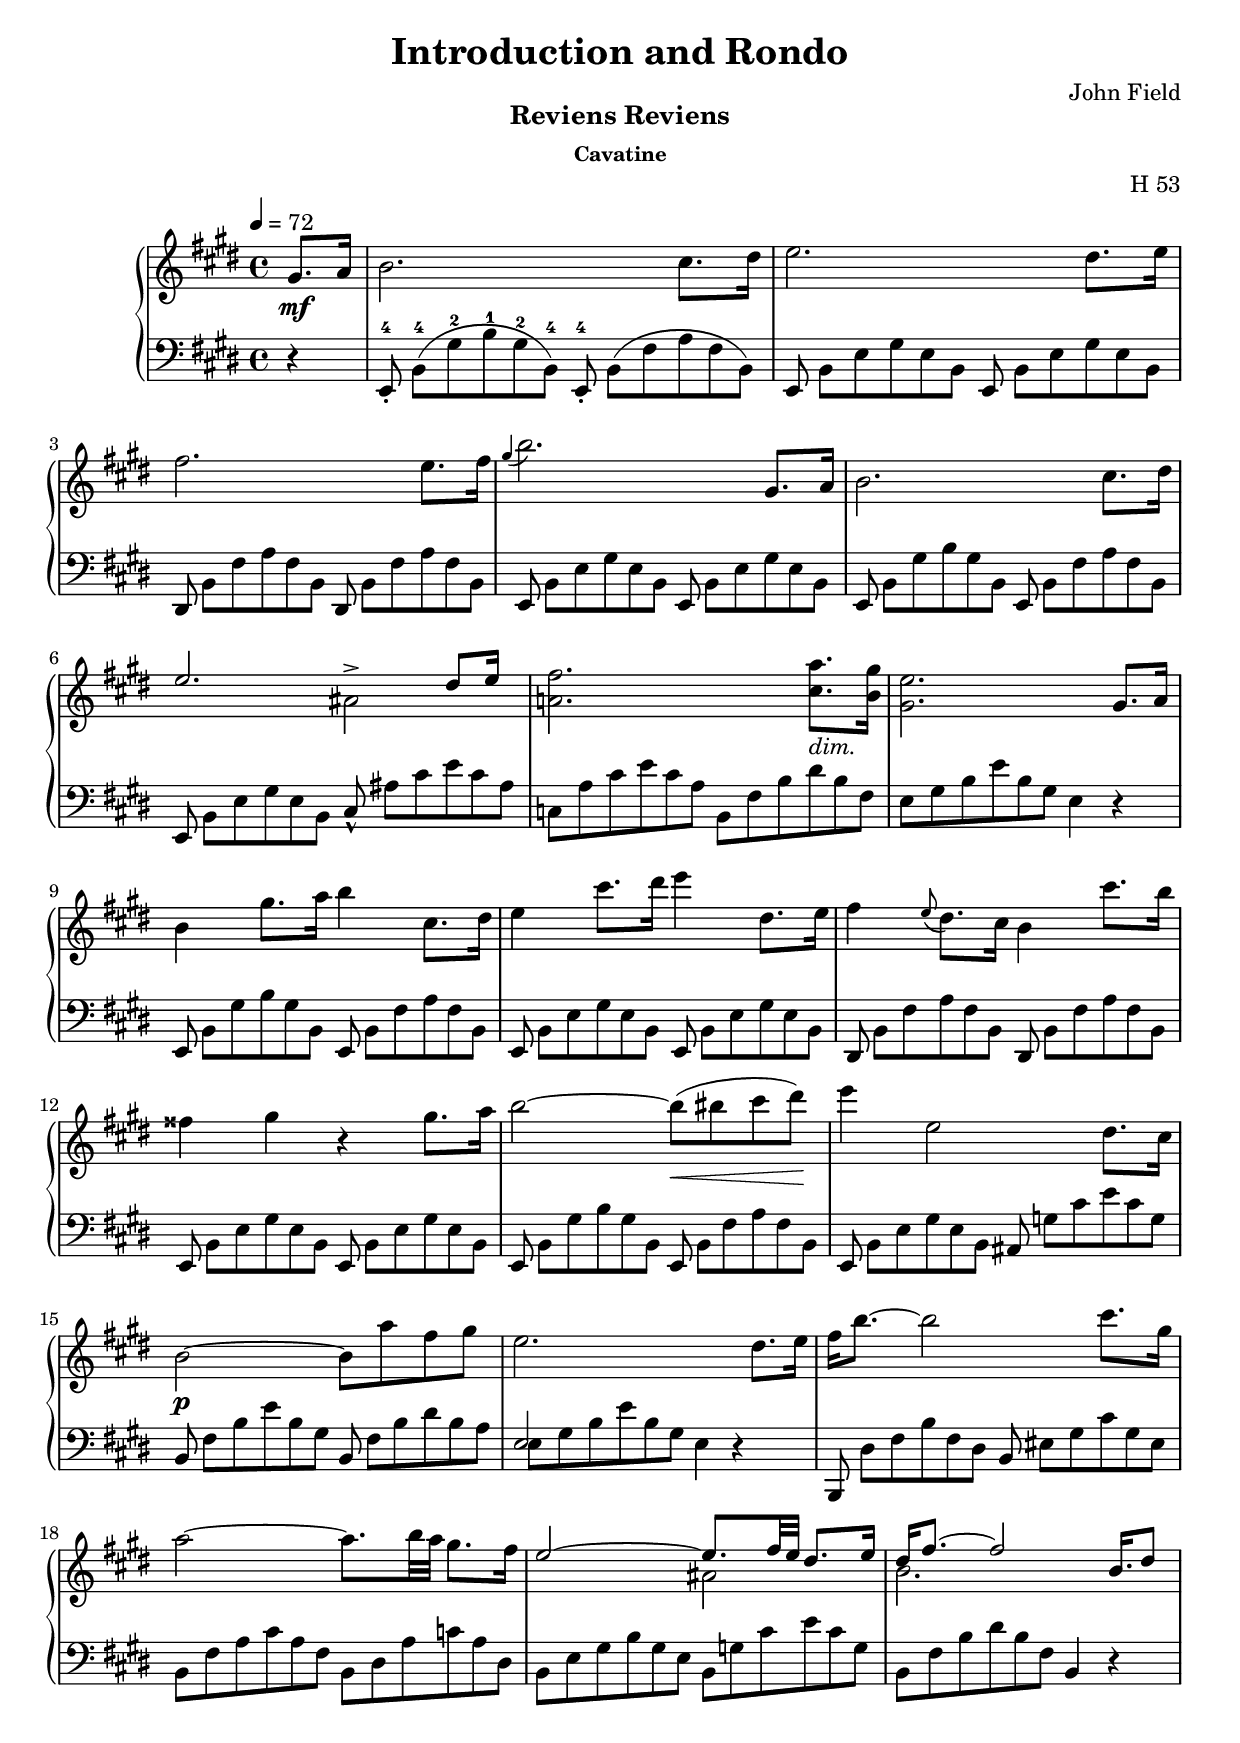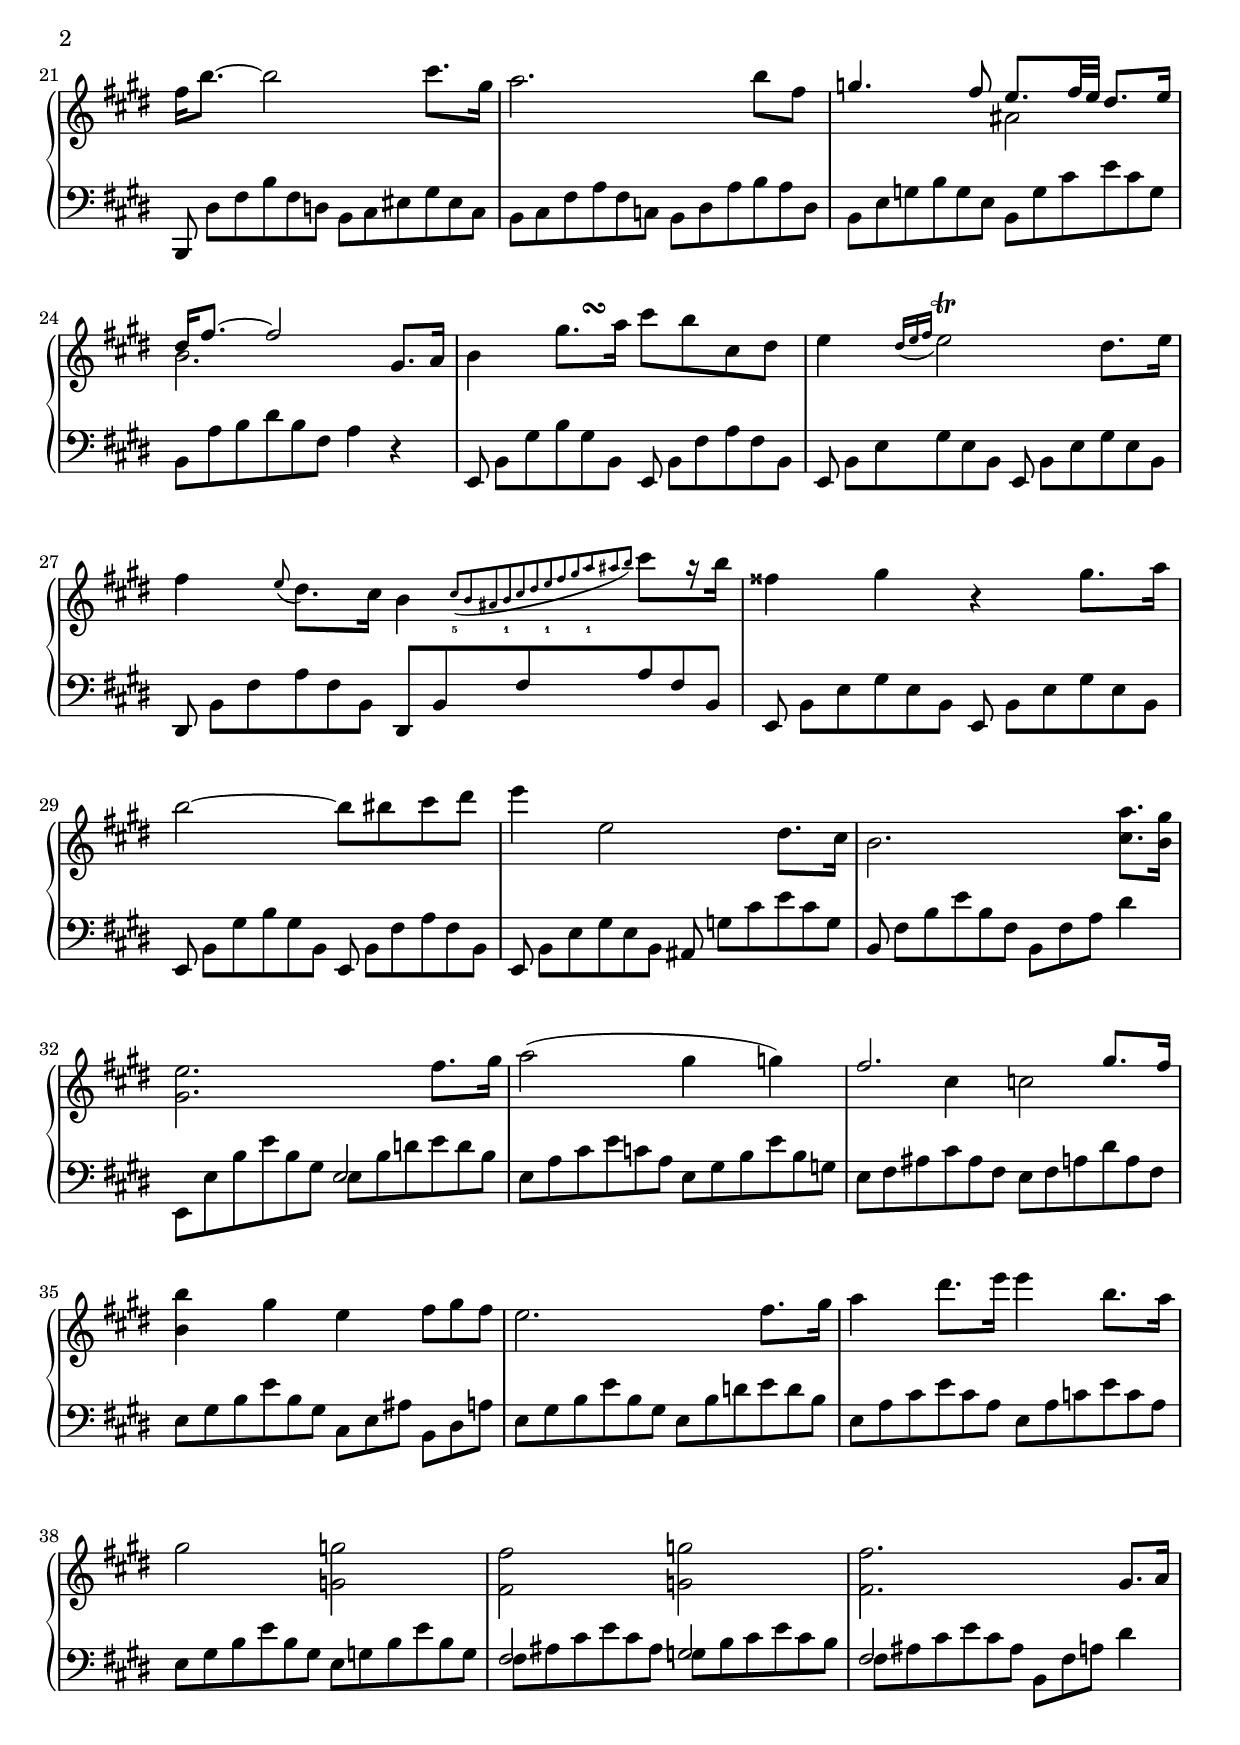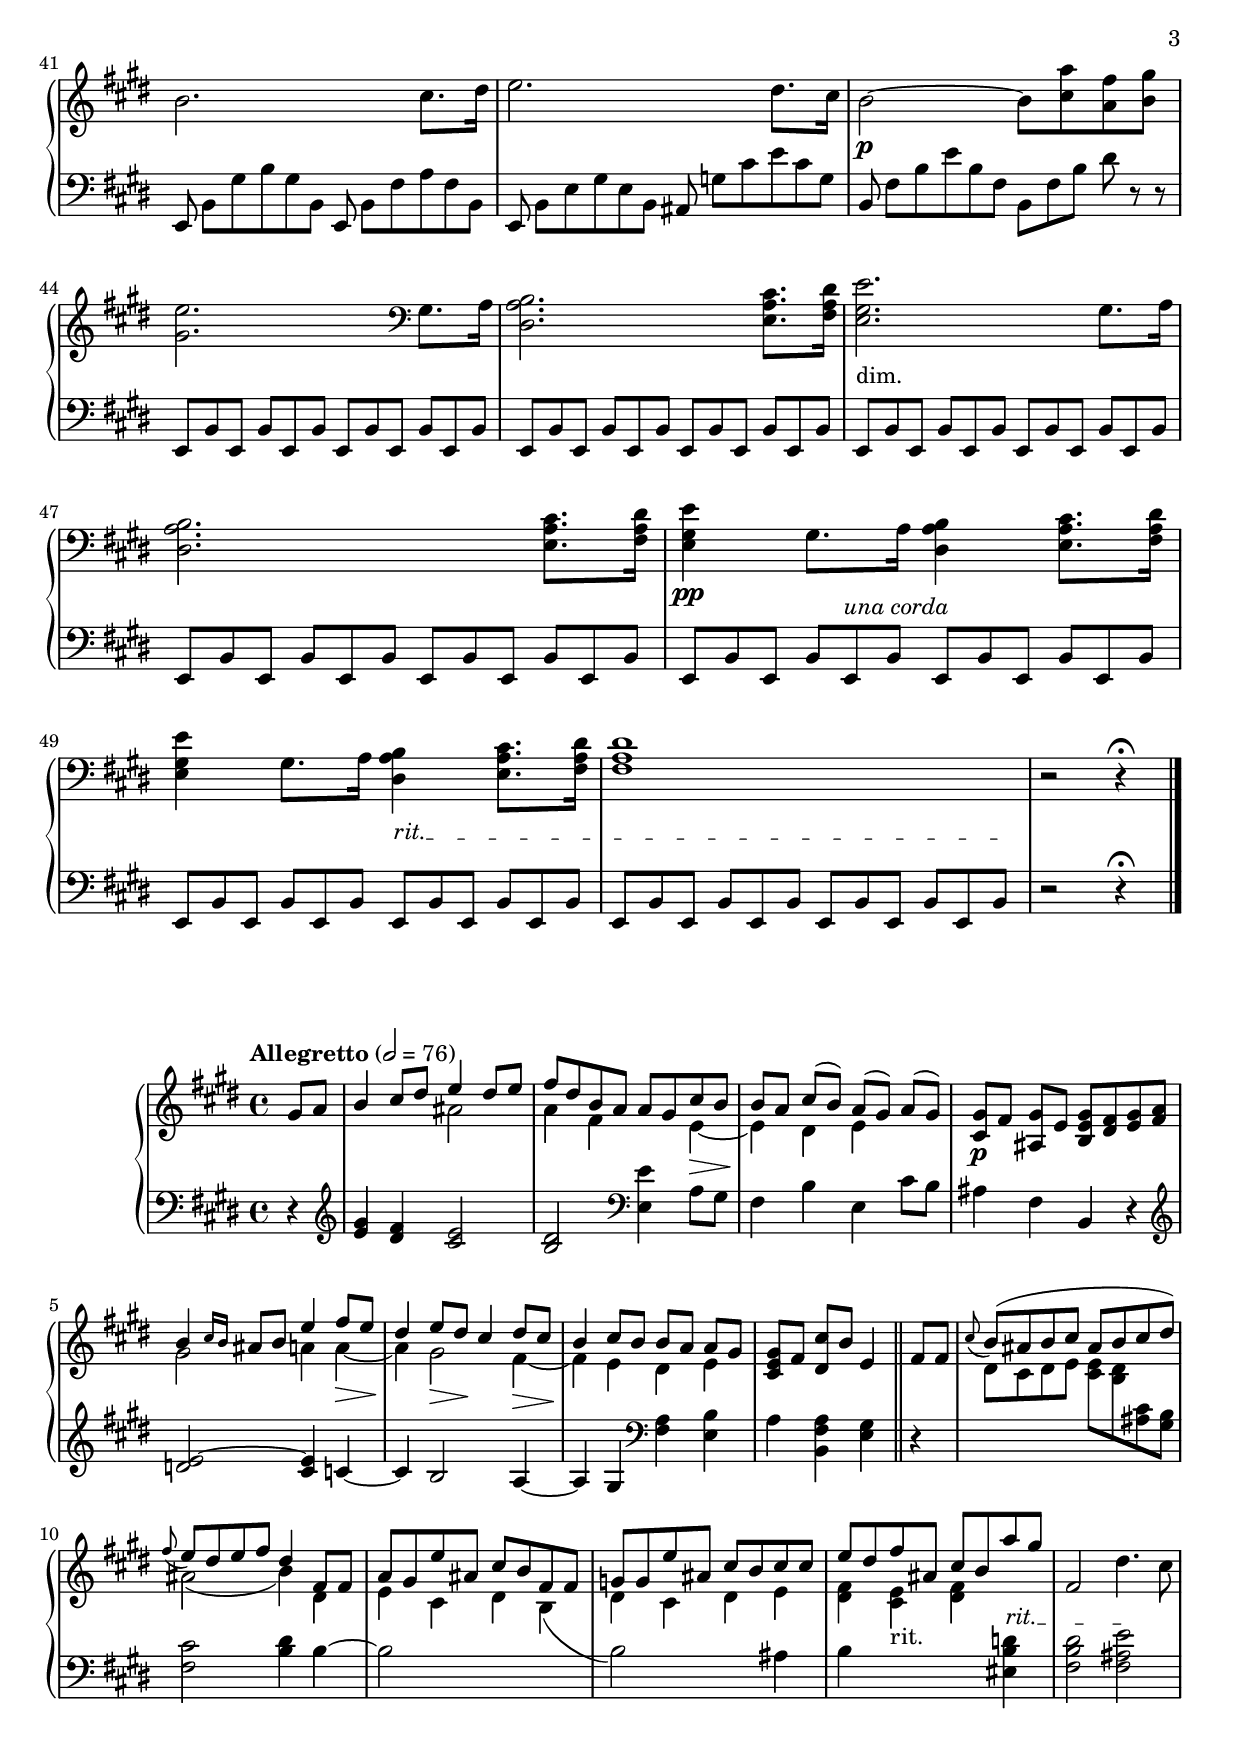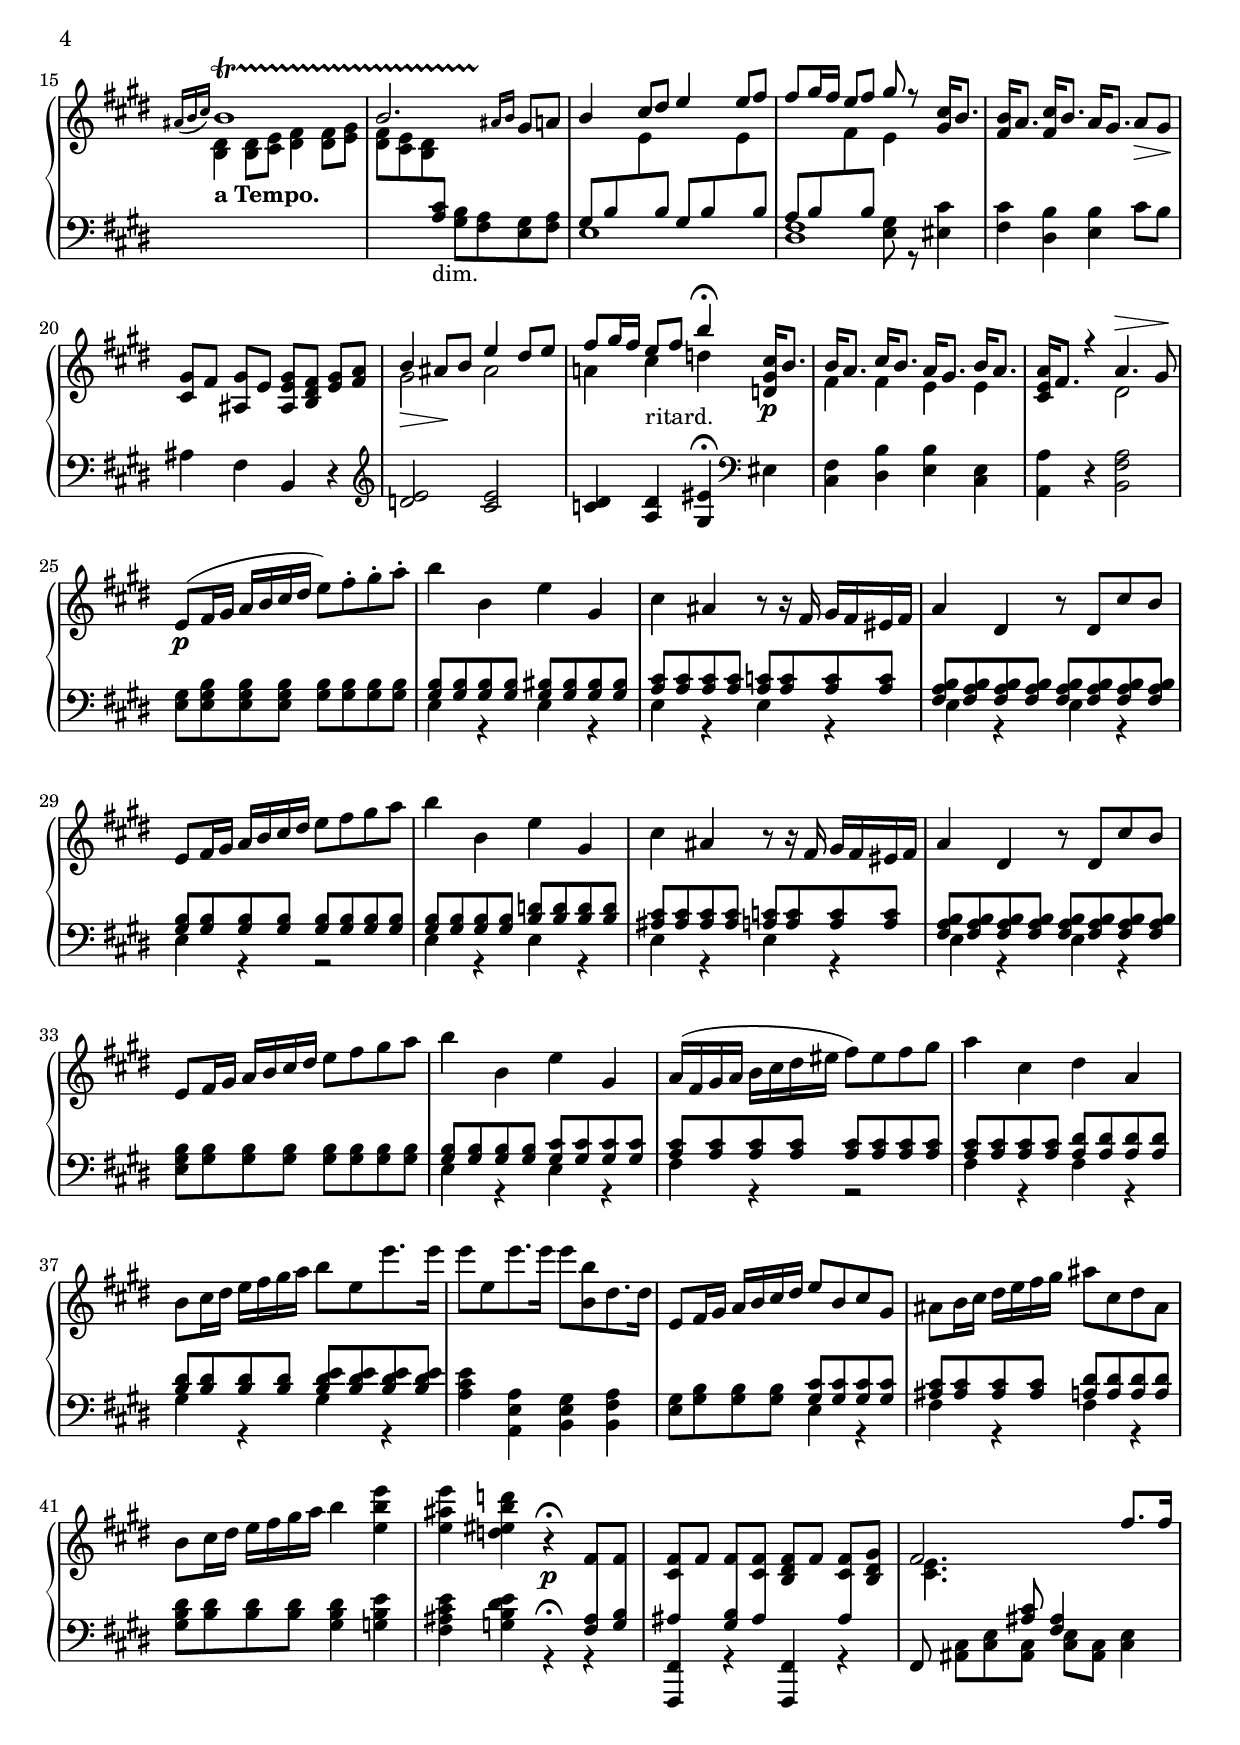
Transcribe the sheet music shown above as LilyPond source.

\version "2.24.2"

\header
{
  title = "Introduction and Rondo"
  composer = "John Field"
}

\paper
{
  print-all-headers = ##t
}

tupvisibility =
{
  \override TupletBracket.bracket-visibility = ##f
  \override TupletNumber.text = ""
}


rhone =
{
  \relative c''
  {
    \override TupletBracket.bracket-visibility = ##f
    \override TupletNumber.text = ""
    \tempo 4 = 72
    \partial 4 gis8.\mf[a16]|%rh
    b2. cis8.[dis16]|%rh1
    e2. dis8.[e16]|%rh2
    fis2. e8.[fis16]|%rh3
    \grace{gis4(} b2.) gis,8.[a16]|%rh4
    b2. cis8.[dis16]|%rh5
    <<{e2. dis8[e16]} \\ {s2 ais,^>}>>|%rh6
    <fis' a,!>2. <a cis,>8._\markup{\lower #3 \italic dim.}[<gis b,>16]|%rh7
    <e gis,>2. gis,8.[a16]|%rh8
    b4 gis'8.[a16] b4 cis,8.[dis16]|%rh9
    e4 cis'8.[dis16] e4 dis,8.[e16]|%rh10
    fis4 \grace{e8(} dis8.)[cis16] b4 cis'8.[b16]|%rh11
    fisis4 gis r gis8.[a16]|%rh12
    b2~b8\<(bis cis dis)\!|%rh13
    e4 e,2 dis8.[cis16]|%rh14
    b2\p~ b8[a' fis gis]|%rh15
    e2. dis8.[e16]|%rh16
    fis16[b8.~] b2 cis8.[gis16]|%rh17
    a2~ a8.[b32 a] gis8.[fis16]|%rh18
    <<{e2~ e8.[fis32 e] dis8.[e16]} \\ {s2 ais,2}>>|%rh19
    <<{dis16[fis8.~] fis2 b,16.[dis8]} \\ {b2. s4}>>|%rh20
    fis'16[b8.]~ b2 cis8.[gis16]|%rh21
    a2. b8[fis]|%rh22
    <<{g4. fis8 e8.[fis32 e] dis8.[e16]} \\ {s2 ais,2}>>|%rh23
    <<{dis16[fis8.~] fis2 gis,8.[a16]} \\ {b2. s4}>>|%rh24
    \override Script.padding = #2
    b4 \after 8.*2/3 \turn gis'8. [a16] cis8[b cis, dis]|%rh25
    e4 \grace{dis16(e fis} e2^\trill) dis8.[e16]|%rh26
    \revert Script.padding
    <<{s4 s4. \tuplet 12/1 {\tupvisibility \magnifyMusic 0.60{cis8_5_([b ais b_1 cis dis e_1 fis gis a_1 ais b])}} s8} \\ {fis4 \grace{\once \stemUp e8(} dis8.)[cis16] b4 cis'8[r16 b]}>>|%rh27
    fisis4 gis r gis8.[a16]|%rh28
    b2~ b8[bis cis dis]|%rh29
    e4 e,2 dis8.[cis16]|%rh30
    b2. <a' cis,>8.[<gis b,>16]|%rh31
    <e gis,>2. fis8.[gis16]|%rh32
    a2(gis4 g)|%rh33
    <<{fis2. gis8.[fis16]} \\ {s4 cis c2}>>|%rh34
    <b' b,>4 gis e \tuplet 3/2 {fis8 gis fis}|%rh35
    e2. fis8.[gis16]|%rh36
    a4 dis8.[e16] e4 b8.[a16]|%rh37
    gis2 <g g,>|%rh38
    <fis fis,>2 <g g,>|%rh39
    <fis fis,>2. gis,8.[a16]|%rh40
    b2. cis8.[dis16]|%rh41
    e2. dis8.[cis16]|%rh42
    b2~\p b8[<a' cis,> <fis a,> <gis b,>]|%rh43
    <e gis,>2. \clef "bass" gis,,8.[a16]|%rh44
    <b a dis,>2. <cis a e>8.[<dis a fis>16]|%rh45
    <e gis, e>2._\markup{\lower #3 dim.} gis,8.[a16]|%rh46
    <b a dis,>2. <cis a e>8.[<dis a fis>16]|%rh47
    <e gis, e>4\pp gis,8. [a16] \unaCorda <b a dis,>4 <cis a e>8.[<dis a fis>16]|%rh48
    <e gis, e>4 gis,8.[a16] <b a dis,>4 <cis a e>8.[<dis a fis>16]|%rh49
    q1|%rh50
    r2 r4^\fermata%rh51
  }
}

lhone =
{
  \override TupletBracket.bracket-visibility = ##f
  \override TupletNumber.text = ""
  \partial 4 r4|%lh
  \tuplet 12/8 {e,8_.^4 b,^4([gis^2 b^1 gis^2 b,^4]) e,_.^4 b,([fis a fis b,])}|%lh1
  \tuplet 12/8 {e,8 b,[e gis e b,] e, b,[e gis e b,]}|%lh2
  \tuplet 12/8 {dis,8 b,[fis a fis b,] dis, b,[fis a fis b,]}|%lh3
  \tuplet 12/8 {e,8 b,[e gis e b,] e, b,[e gis e b,]}|%lh4
  \tuplet 12/8 {e,8 b,[gis b gis b,] e, b,[fis a fis b,]}|%lh5
  \tuplet 12/8 {e,8 b,[e gis e b,] cis_^ ais[cis' e' cis' ais]}|%lh6
  \tuplet 12/8 {c8[a cis' e' cis' a] b,[fis b dis' b fis]}|%rh|%lh7
  \tuplet 12/8 {e8[gis b e' b gis]} e4 r|%lh8
  \tuplet 12/8 {e,8 b,[gis b gis b,] e, b,[fis a fis b,]}|%lh9
  \tuplet 12/8 {e,8 b,[e gis e b,] e, b,[e gis e b,]}|%lh10
  \tuplet 12/8 {dis,8 b,[fis a fis b,] dis, b,[fis a fis b,]}|%lh11
  \tuplet 12/8 {e,8 b,[e gis e b,] e, b,[e gis e b,]}|%lh12
  \tuplet 12/8 {e,8 b,[gis b gis b,] e, b,[fis a fis b,]}|%lh13
  \tuplet 12/8 {e,8 b,[e gis e b,] ais, g[cis' e' cis' g]}|%lh14
  \tuplet 12/8 {b,8 fis[b e' b gis] b, fis[b dis' b a]}|%lh15
  <<{\tupvisibility \stemDown \tuplet 12/8 {e8[gis b e' b gis] e4 d\rest}} \\ {\stemUp e2 s2}>>|%lh16
  \tuplet 12/8 {b,,8 dis[fis b fis dis] b, eis[gis cis' gis eis]}|%lh17
  \tuplet 12/8 {b,8 [fis a cis' a fis] b,[dis a c' a dis]}|%lh18
  \tuplet 12/8 {b,8[e gis b gis e] b,[g cis' e' cis' g]}|%lh19
  \tuplet 12/8 {b,8[fis b dis' b fis]} b,4 r|%lh20
  \tuplet 12/8 {b,,8 dis[fis b fis d] b,[cis eis gis eis cis]}|%lh21
  \tuplet 12/8 {b,8[cis fis a fis c] b,[dis a b a dis]}|%lh22
  \tuplet 12/8 {b,8[e g b g e] b,[g cis' e' cis' g]}|%lh23
  \tuplet 12/8 {b,8[a b dis' b fis]} a4 r|%lh24
  \tuplet 12/8 {e,8 b,[gis b gis b,] e, b,[fis a fis b,]}|%lh25
  \tuplet 12/8 {e,8 b,[e gis e b,] e, b,[e gis e b,]}|%lh26
  \tuplet 12/8 {dis,8 b,[fis a fis b,] dis,[b, fis a fis b,]}|%lh27
  \tuplet 12/8 {e,8 b,[e gis e b,] e, b,[e gis e b,]}|%lh28
  \tuplet 12/8 {e,8 b,[gis b gis b,] e, b,[fis a fis b,]}|%lh29
  \tuplet 12/8 {e,8 b,[e gis e b,] ais, g[cis' e' cis' g]}|%lh30
  \tuplet 12/8 {b,8 fis[b e' b fis] b,[fis a]} dis'4|%lh31
  <<{\tupvisibility \stemDown \tuplet 12/8 {e,8[e b e' b gis] e[b d' e' d' b]}} \\ {\stemUp s2 e}>>|%lh32
  \tuplet 12/8 {e8[a cis' e' c' a] e[gis b e' b g]}|%lh33
  \tuplet 12/8 {e8[fis ais cis' ais fis] e[fis a dis' a fis]}|%lh34
  \tuplet 12/8 {e8[gis b e' b gis] cis[e ais] b,[dis a]}|%lh35
  \tuplet 12/8 {e8[gis b e' b gis] e[b d' e' d' b]}|%lh36
  \tuplet 12/8 {e8[a cis' e' cis' a] e[a c' e' c' a]}|%lh37
  \tuplet 12/8 {e8[gis b e' b gis] e[g b e' b g]}|%lh38
  <<{\tupvisibility \stemDown \tuplet 12/8 {fis8[ais cis' e' cis' ais] g[b cis' e' cis' b]}} \\ {\stemUp fis2 g}>>|%lh39
  <<{\tupvisibility \stemDown \tuplet 12/8 {fis8[ais cis' e' cis' ais] b,[fis a]} dis'4} \\ {\stemUp fis2 s2}>>|%lh40
  \tuplet 12/8 {e,8 b,[gis b gis b,] e, b,[fis a fis b,]}|%lh41
  \tuplet 12/8 {e,8 b,[e gis e b,] ais, g[cis' e' cis' g]}|%lh42
  \tuplet 12/8 {b,8 fis[b e' b fis] b,[fis b] dis' r r}|%lh43
  \tuplet 12/8 {e,8[b, e,] b,[e, b,] e,[b, e,] b,[e, b,]}|%lh44
  \tuplet 12/8 {e,8[b, e,] b,[e, b,] e,[b, e,] b,[e, b,]}|%lh45
  \tuplet 12/8 {e,8[b, e,] b,[e, b,] e,[b, e,] b,[e, b,]}|%lh46
  \tuplet 12/8 {e,8[b, e,] b,[e, b,] e,[b, e,] b,[e, b,]}|%lh47
  \tuplet 12/8 {e,8[b, e,] b,[e, b,] e,[b, e,] b,[e, b,]}|%lh48
    \override TextSpanner.bound-details.left.text = "rit."
    \override TextSpanner.padding = #3
  \tuplet 12/8 {e,8[b, e,] b,[e, b,] e,\startTextSpan[b, e,] b,[e, b,]}|%lh49
  \tuplet 12/8 {e,8[b, e,] b,[e, b,] e,[b, e,] b,[e, b,]\stopTextSpan}|%lh50
  r2 r4^\fermata \bar "|."%lh51
}

rhtwo =
{
  \tempo "Allegretto" 2 = 76
  \relative c''
  {
    \partial 4 gis8[a]|%rh0
    <<{b4 cis8[dis] e4 dis8[e]} \\ {s2 ais,}>>|%rh1
    <<{fis'8[dis b a] a[gis cis b]} \\ {a4 fis s e~\>}>>|%rh2
    <<{b'8[a] cis([b]) a([gis]) a([gis])} \\ {e4\! dis e s}>>|%rh3
    <gis cis,>8\p[fis] <gis ais,>[e] <gis e b>[<fis dis> <gis e> <a fis>]|%rh4
    <<{b4 \grace{cis16 b} ais8[b] e4 fis8[e]} \\ {gis,2 a4 a~\>}>>|%rh5
    <<{dis4 e8\>[dis]\! cis4 dis8[cis]} \\ {a4\! gis2 fis4~\>}>>|%rh6
  <<{b4 cis8[b] b[a] a[gis]} \\ {fis4\! e dis e}>>|%rh7
  <gis e cis>8[fis] <cis' dis,>[b] e,4
  fis8[fis]|%rh9
  \grace{cis'8(} b8)^(^[ais b cis] ais^[b cis dis])|%rh10
  <<{\grace{fis8_(} e8)[dis e fis] dis4 fis,8[fis]} \\ {ais2(b4) dis,}>>|%rh11
  <<{a'8[gis e' ais,] cis[b fis fis]} \\ {e4 cis s2}>>|%rh12
  <<{g'8[g e' ais,] cis[b cis cis]} \\ {dis,4 cis dis e}>>|%rh13
  <<{e'8[dis fis ais,] cis[b a' gis]} \\ {<fis, dis>4 <e cis>_\markup{\lower #3 rit.} <fis dis> s4}>>|%rh14
  fis2 dis'4. cis8|%rh15
  \stemUp
  \grace{ais16(b cis)} b1\startTrillSpan|%rh16
  b2. \grace{ais16\stopTrillSpan b} gis8[a]|%rh17
  <<{b4 cis8[dis] e4 e8[fis]} \\ {\change Staff = "lh" e,,1}>>|%rh18
  <<{fis''8[gis16 fis] e8[fis] gis r <cis, gis>16[b8.]} \\ {s4 s e, s} \\ {\change Staff = "lh" \stemDown <fis, dis>1}>>|%rh19
  <b' fis>16[a8.] <cis fis,>16[b8.] a16[gis8.]a8\>[gis]\!|%rh20
  <gis cis,>8[fis] <gis ais,>[e] <gis e ais,>[<fis dis b>] <gis e>[<a fis>]|%rh21
  <<{b4\> ais8\![b] e4 dis8[e]} \\ {gis,2 ais2}>>|%rh22
  <<{fis'8[gis16 fis] e8_\markup{\lower #3 ritard.}[fis] b4^\fermata <cis, gis d>16\p[b8.]} \\ {a!4 cis d s}>>|%rh23
  <<{b16[a8.] cis16[b8.] a16[gis8.] b16[a8.]} \\ {fis4 fis e e}>>|%rh24
  <<{<a e cis>16[fis8.] r4 a4.^\>gis8\!} \\ {s2 dis2}>>|%rh25
  e8\p([fis16 gis] a[b cis dis] \stemDown e8)[fis^. gis^. a^.]|%rh26
  \stemNeutral
  b4 b, e gis,|%rh27
  cis4 ais r8 r16 fis gis[fis eis fis]|%rh28
  a4 dis, r8 dis[cis' b]|%rh29
  e,8[fis16 gis]\stemUp a[b cis dis] \stemDown e8[fis gis a]|%rh30
  \stemNeutral
  b4 b, e gis,|%rh31
  cis4 ais r8 r16 fis gis[fis eis fis]|%rh33
  a4 dis, r8 dis[cis' b]|%rh34
  e,8[fis16 gis]\stemUp a[b cis dis] \stemDown e8[fis gis a]|%rh35
  \stemNeutral
  b4 b, e gis,|%rh36
  a16([fis gis a] \stemDown b[cis dis eis] fis8)[eis fis gis]|%rh37
  \stemNeutral
  a4 cis, dis a|%rh38
  b8[cis16 dis] e[fis gis a] b8[e, e'8. e16]|%rh39
  e8[e, e'8. e16] e8[<b b,> dis,8. dis16]|%rh40
  e,8[fis16 gis] \stemUp a[b cis dis] e8[b cis gis]|%rh41
  \stemNeutral
  ais8[b16 cis] dis[e fis gis] ais8[cis, dis ais]|%rh42
  b8[cis16 dis] e[fis gis a] b4 <e b e,>|%rh43
  <e ais, e>4 <d b eis, d> r^\fermata \p \crossStaff fis,,8[fis]|%rh44
  <fis cis>8[fis] fis[<fis cis>] <fis dis b>[fis] <fis cis>[<gis dis b>]|%rh45
  <<{fis2. fis'8.[fis16]} \\ {<e, cis>4. \stemUp \change Staff = "lh" <cis ais>8 <ais fis>4 s}>>|%rh46
  }
}

lhtwo =
{
  r4|%lh0
  \clef "treble"
  <gis' e'> <fis' dis'> <e' cis'>2|%lh1
  <dis' b>2 \clef "bass" <e' e>4 a8[gis]|%lh2
  fis4 b e cis'8[b]|%lh3
  ais4 fis b, r|%lh4
  \clef "treble"
  <e'^~ d'>2 <e' cis'>4 c'~|%lh5
  c'4 b2 a4~|%lh6
  a4 gis \clef "bass" <a fis> <b e>|%lh7
  a4 <a fis b,> <gis e> \bar "||"%lh8
  r4|%lh9
  \stemDown
  \change Staff = "rh" dis'8[cis' dis' e'] <e' cis'>[<dis' b> \change Staff = "lh" <cis' ais> <b gis>]|%lh10
  \stemNeutral
  <cis' fis>2 <dis' b>4 b~|%lh11
  b2 \change Staff = "rh" dis'4 b_(|%lh12
  \change Staff = "lh" b2) s4 ais|%lh13
  \override TextSpanner.bound-details.left.text = "rit."
  \override TextSpanner.padding = #3
  b4 s s <d' b eis>\startTextSpan|%lh14
  <dis' b fis>2 <e' ais fis>\stopTextSpan|%lh15
  \change Staff = "rh" <dis' b>4_\markup{\bold{a Tempo.}} q8[<e' cis'>] <fis' dis'>4 q8[<gis' e'>]|%lh16
  <fis' dis'>8[<e' cis'> <dis' b> \stemNeutral \change Staff = "lh" <cis' a>_\markup{dim.}] <b gis>[<a fis> <gis e> <a fis>]|%lh17
  gis8[b \change Staff = "rh" e' \change Staff = "lh" b] gis8[b \change Staff = "rh" e' \change Staff = "lh" b]|%lh18
  a8[b \change Staff = "rh" fis' \change Staff = "lh" b] <gis e> r <cis' eis>4|%lh19
  <cis' fis>4 <b dis> <b e> cis'8[b]|%lh20
  ais4 fis b, r|%lh21
  \clef "treble"
  <e' d'>2 <e' cis'>|%lh22
  <dis' c'>4 <dis' a> <eis' gis>^\fermata \clef "bass" eis|%lh23
  <cis fis>4 <b dis> <b e> <e cis>|%lh24
  <a a,>4 r <a fis b,>2|%lh25
  <gis e>8[<b gis e> q q] <b gis>[q q q]|%lh26
  <<{<b gis>8[q q q] <bis gis>[q q q]} \\ {e4 r e r}>>|%lh27
  <<{<cis' a>8[q q q] <c' a>[q q q]} \\ {e4 r e r}>>|%lh28
  <<{<b a fis>8[q q q] q[q q q]} \\ {e4 r e r}>>|%lh29
  <<{<b gis>8[q q q] q[q q q]} \\ {e4 r r2}>>|%lh30
  <<{<b gis>8[q q q] <d' b>[q q q]} \\ {e4 r e r}>>|%lh31
  <<{<cis' ais>8[q q q] <c' a>[q q q]} \\ {e4 r e r}>>|%lh32
  <<{<b a fis>8[q q q] q[q q q]} \\ {e4 r e r}>>|%lh33
  <b gis e>8[<b gis> q q] q[q q q]|%lh34
  <<{<b gis>8[q q q] <cis' gis>[q q q]} \\ {e4 r e r}>>|%lh35
  <<{<cis' a>8[q q q] q[q q q]} \\ {fis4 r r2}>>|%lh36
  <<{<cis' a>8[q q q] <dis' a>[q q q]} \\ {fis4 r fis r}>>|%lh37
  <<{<dis' b>8[q q q] <e' dis' b>[q q q]} \\ {gis4 r gis r}>>|%lh38
  <e' cis' a>4 <a e a,> <gis e b,> <a fis b,>|%lh39
  <<{s2 <cis' gis>8[q q q]} \\ {<gis e>8[<b gis> q q] e4 r}>>|%lh40
  <<{<cis' ais>8[q q q] <dis' a>[q q q]} \\ {fis4 r fis r}>>|%lh41
  <dis' b gis>8[<dis' b> q q] <dis' b gis>4 <e' b g>|%lh42
  <<{\autoBeamOff s2. \crossStaff <ais fis>8 \crossStaff <b g>} \\ {<e' cis' ais fis>4 <e' dis' b g> r^\fermata r}>>|%lh43
  <<{<fis, fis,,>4 g,\rest q g,\rest} \\ {\autoBeamOff \stemUp \crossStaff ais8 s \crossStaff <b gis> \crossStaff ais s4 \crossStaff ais8 s}>>|%lh44
  fis,8 \stemDown <cis ais,>[<e cis> <cis ais,>] <e cis>[<cis ais,>] <e cis>4|%lh45
}

\score
{
  \header
  {
    title = ""
    composer = ""
    opus = "H 53"
    subtitle = "Reviens Reviens"
    subsubtitle = "Cavatine"
  }
  \new PianoStaff
  <<
    \new Staff = "rh"
    {
      \clef "treble"
      \key e \major
      \time 4/4
      \rhone
    }
    \new Staff = "lh"
    {
      \clef "bass"
      \key e \major
      \time 4/4
      \lhone
    }
  >>
}

\score
{
  \header
  {
    title = ""
    composer = ""
    opus = ""
    subtitle = ""
    subsubtitle = ""
  }
  \new PianoStaff
  <<
    \new Staff = "rh"
    {
      \clef "treble"
      \key e \major
      \time 4/4
      \rhtwo
    }
    \new Staff = "lh"
    {
      \clef "bass"
      \key e \major
      \time 4/4
      \lhtwo
    }
  >>
  \layout
  {
    \context
    {
      \PianoStaff \consists "Span_stem_engraver"
    }
  }
}
